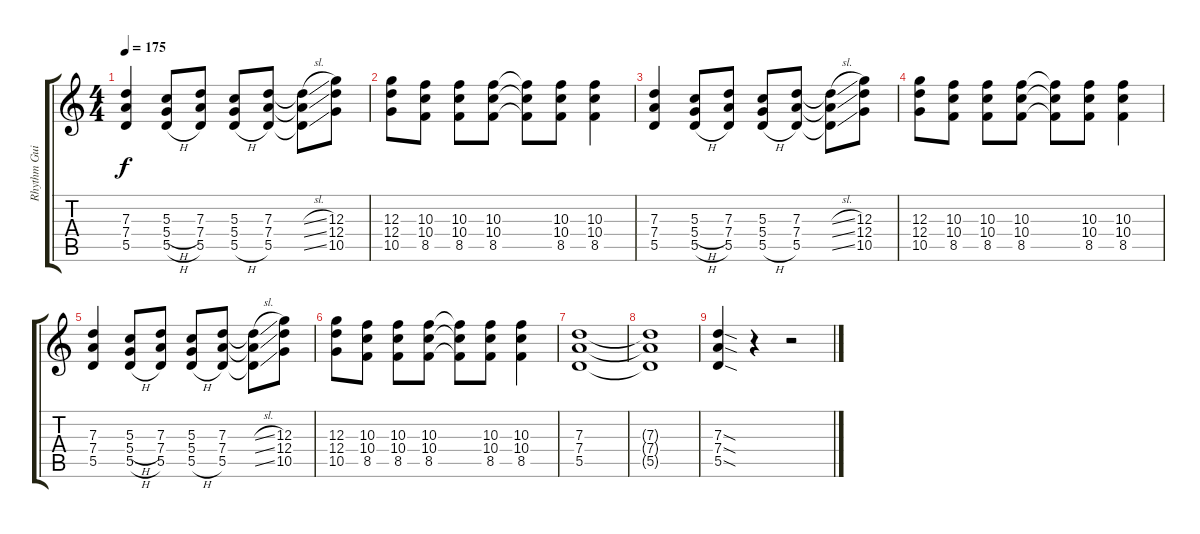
\track ("Rhythm Guitar" "Rhythm Gui") {instrument overdrivenguitar}
\staff {score tabs}
\tuning (E4 B3 G3 D3 A2 E2) {hide}
\ts (4 4)
\tempo 175
\clef g2
\ks c
(7.3 7.4 5.5).4{dy f} (5.3 5.4{h} 5.5{h}).8 (7.3 7.4 5.5).8 (5.3 5.4 5.5{h}).8 (7.3 7.4 5.5).8 (7.3{sl t} 7.4{ss t} 5.5{ss t}).8 (12.3 12.4 10.5).8 |
(12.3 12.4 10.5).8 (10.3 10.4 8.5).8 (10.3 10.4 8.5).8 (10.3 10.4 8.5).8 (10.3{t} 10.4{t} 8.5{t}).8 (10.3 10.4 8.5).8 (10.3 10.4 8.5).4 |
(7.3 7.4 5.5).4 (5.3 5.4{h} 5.5{h}).8 (7.3 7.4 5.5).8 (5.3 5.4 5.5{h}).8 (7.3 7.4 5.5).8 (7.3{sl t} 7.4{ss t} 5.5{ss t}).8 (12.3 12.4 10.5).8 |
(12.3 12.4 10.5).8 (10.3 10.4 8.5).8 (10.3 10.4 8.5).8 (10.3 10.4 8.5).8 (10.3{t} 10.4{t} 8.5{t}).8 (10.3 10.4 8.5).8 (10.3 10.4 8.5).4 |
(7.3 7.4 5.5).4 (5.3 5.4{h} 5.5{h}).8 (7.3 7.4 5.5).8 (5.3 5.4 5.5{h}).8 (7.3 7.4 5.5).8 (7.3{sl t} 7.4{ss t} 5.5{ss t}).8 (12.3 12.4 10.5).8 |
(12.3 12.4 10.5).8 (10.3 10.4 8.5).8 (10.3 10.4 8.5).8 (10.3 10.4 8.5).8 (10.3{t} 10.4{t} 8.5{t}).8 (10.3 10.4 8.5).8 (10.3 10.4 8.5).4 |
(7.3 7.4 5.5).1 |
(7.3{t} 7.4{t} 5.5{t}).1 |
(7.3{sod} 7.4{sod} 5.5{sod}).4 r.4 r.2
